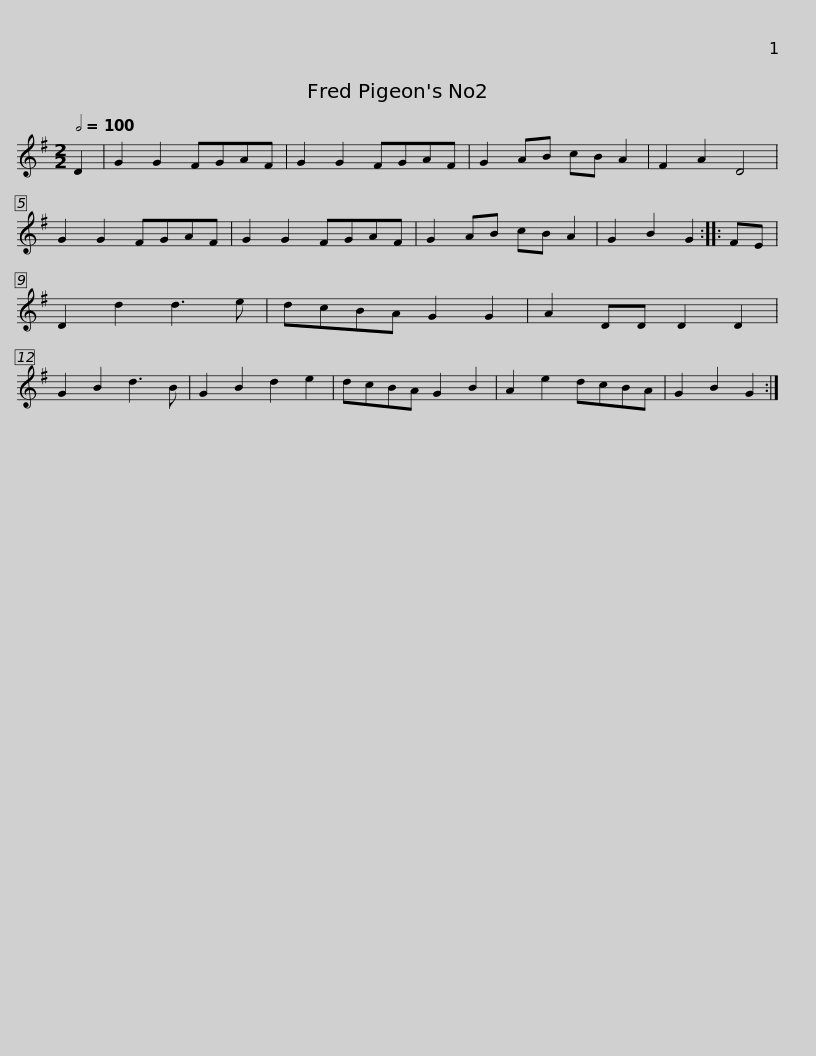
X:1
L:1/8
Q:1/2=100
M:2/2
I:linebreak $
K:G
V:1 treble
V:1
 D2 | G2 G2 FGAF | G2 G2 FGAF | G2 AB cB A2 | F2 A2 D4 | %5
 G2 G2 FGAF | G2 G2 FGAF | G2 AB cB A2 |$ G2 B2 G2 :: FE | %10
 D2 d2 d3 e | dcBA G2 G2 | A2 DD D2 D2 | G2 B2 d3 B | G2 B2 d2 e2 | %15
 dcBA G2 B2 | A2 e2 dcBA |$ G2 B2 G2 :| %18
